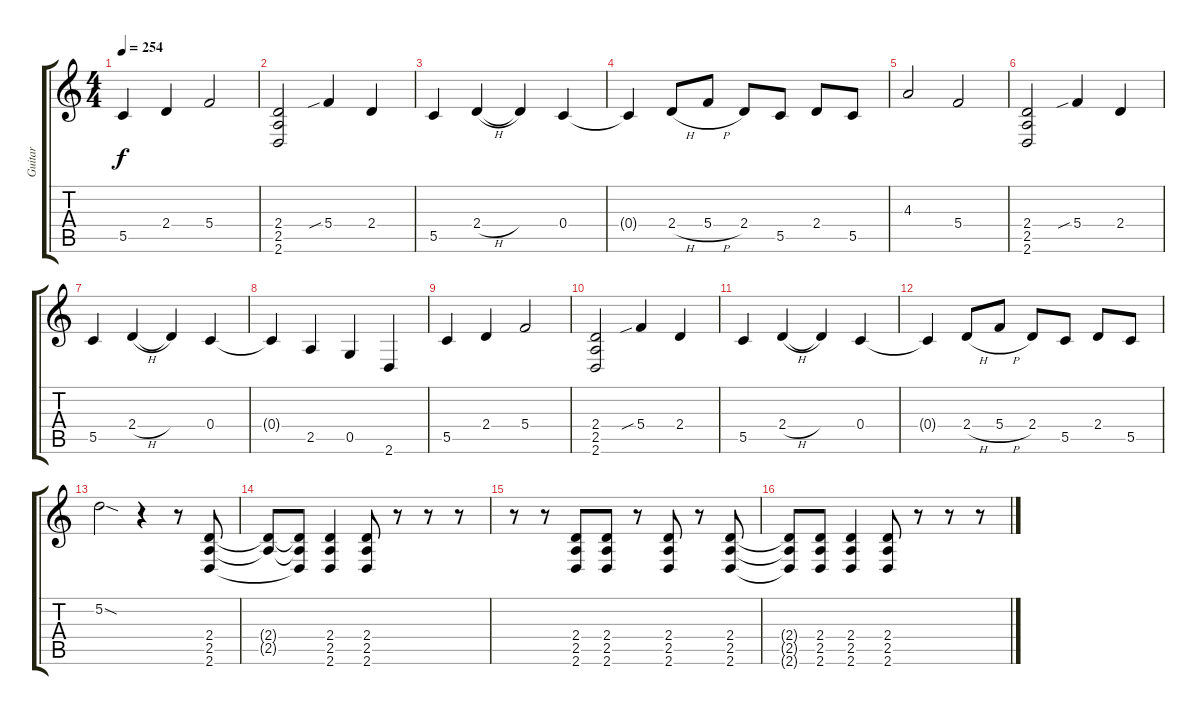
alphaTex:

\track ("Guitar" "Guitar") {instrument distortionguitar}
\staff {score tabs}
\tuning (D4 A3 F3 C3 G2 C2) {hide}
\ts (4 4)
\tempo 254
\clef g2
\ks c
5.5.4{dy f} 2.4.4 5.4.2 |
(2.4 2.5 2.6).2 5.4{sib}.4 2.4.4 |
5.5.4 2.4{h}.4 2.4{t}.4 0.4.4 |
0.4{t}.4 2.4{h}.8 5.4{h}.8 2.4.8 5.5.8 2.4.8 5.5.8 |
4.3.2 5.4.2 |
(2.4 2.5 2.6).2 5.4{sib}.4 2.4.4 |
5.5.4 2.4{h}.4 2.4{t}.4 0.4.4 |
0.4{t}.4 2.5.4 0.5.4 2.6.4 |
5.5.4 2.4.4 5.4.2 |
(2.4 2.5 2.6).2 5.4{sib}.4 2.4.4 |
5.5.4 2.4{h}.4 2.4{t}.4 0.4.4 |
0.4{t}.4 2.4{h}.8 5.4{h}.8 2.4.8 5.5.8 2.4.8 5.5.8 |
5.2{sod}.2 r.4 r.8 (2.4 2.5 2.6).8 |
(2.4{t} 2.5{t}).8 (2.4{t} 2.5{t} 2.6{t}).8 (2.4 2.5 2.6).4 (2.4 2.5 2.6).8 r.8 r.8 r.8 |
r.8 r.8 (2.4 2.5 2.6).8 (2.4 2.5 2.6).8 r.8 (2.4 2.5 2.6).8 r.8 (2.4 2.5 2.6).8 |
(2.4{t} 2.5{t} 2.6{t}).8 (2.4 2.5 2.6).8 (2.4 2.5 2.6).4 (2.4 2.5 2.6).8 r.8 r.8 r.8
